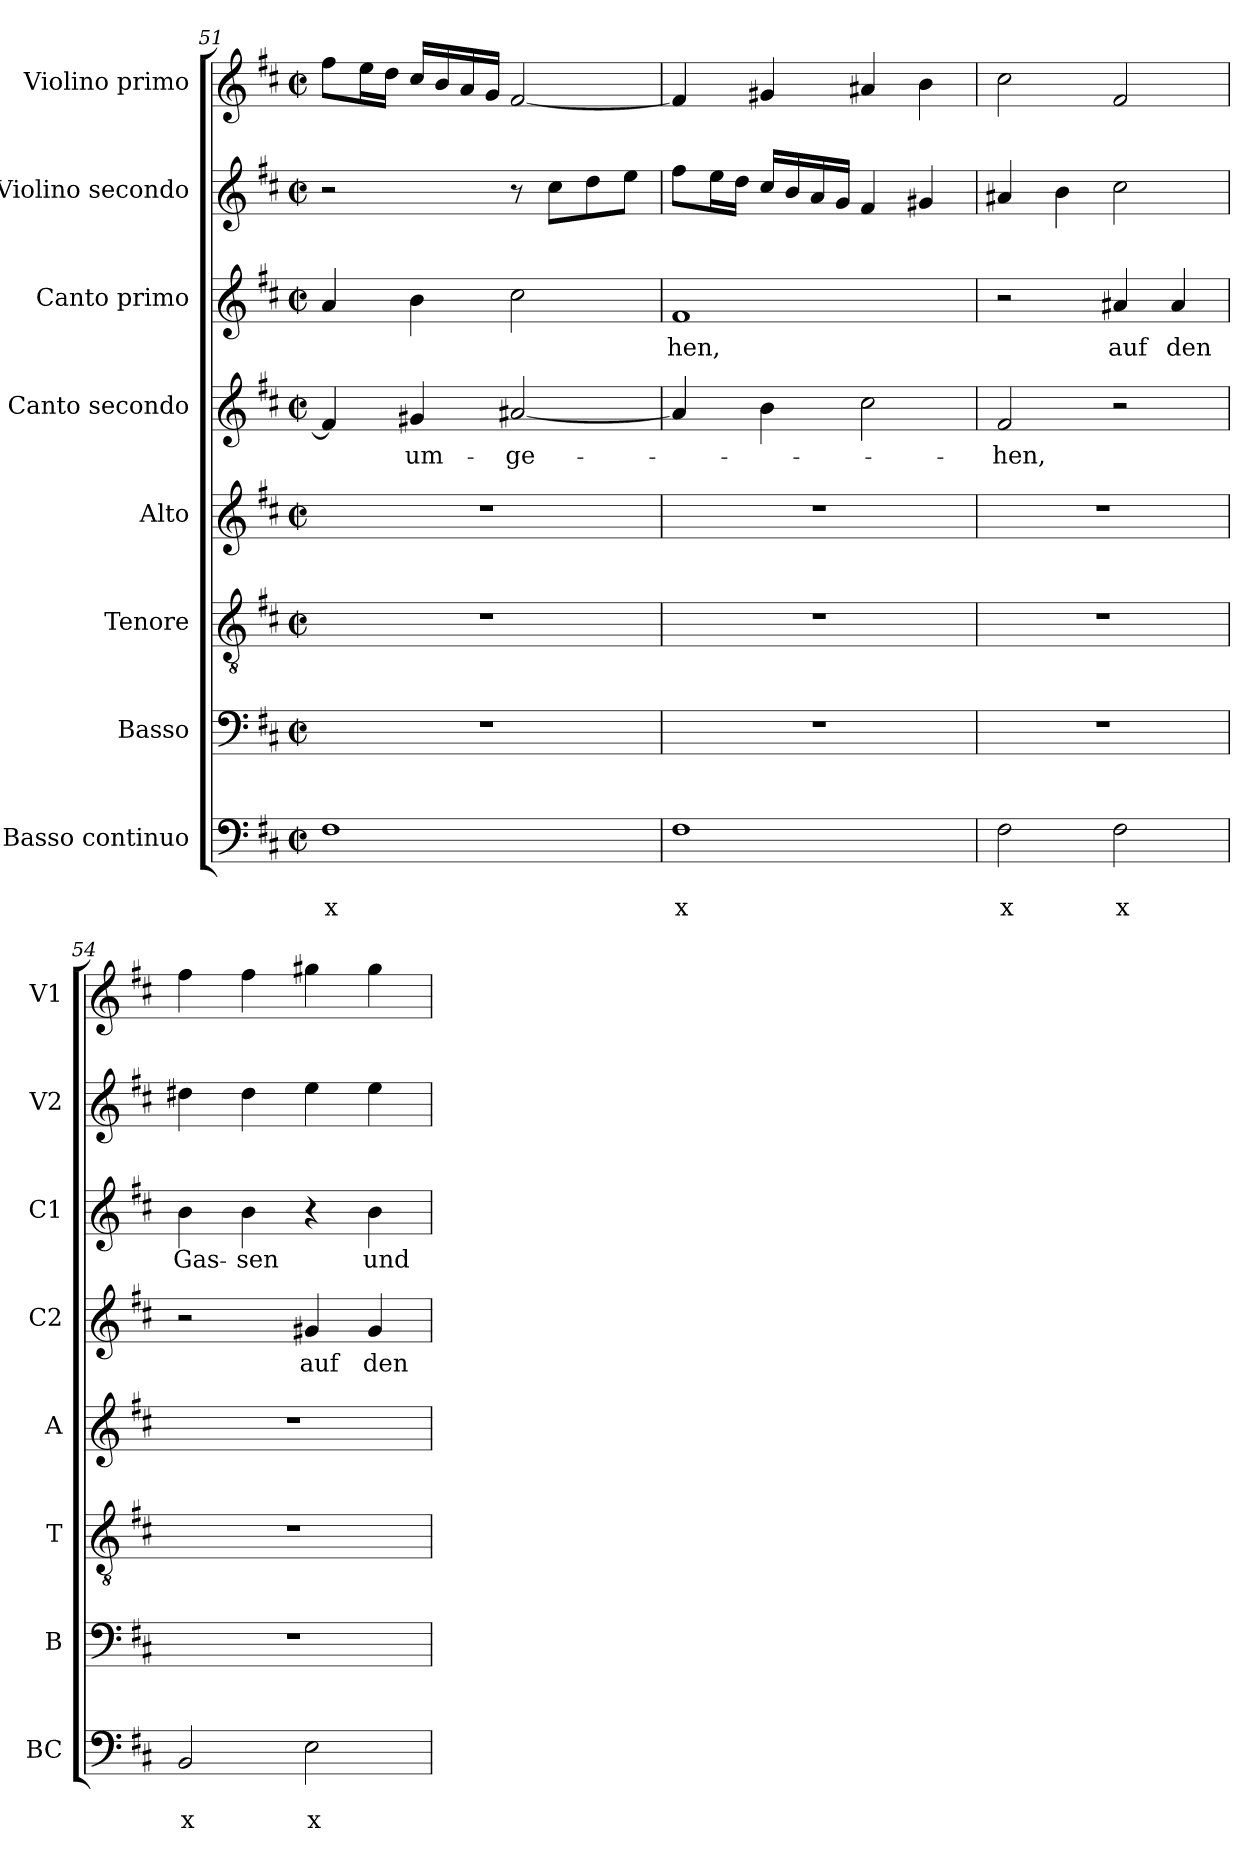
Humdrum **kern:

**kern	**text	**text	**kern	**kern	**kern	**kern	**text	**kern	**text	**kern	**kern
*part8	*part8	*part8	*part7	*part6	*part5	*part4	*part4	*part3	*part3	*part2	*part1
*staff8	*staff8	*staff8	*staff7	*staff6	*staff5	*staff4	*staff4	*staff3	*staff3	*staff2	*staff1
*I"Basso continuo	*	*	*I"Basso	*I"Tenore	*I"Alto	*I"Canto secondo	*	*I"Canto primo	*	*I"Violino secondo	*I"Violino primo
*I'BC	*	*	*I'B	*I'T	*I'A	*I'C2	*	*I'C1	*	*I'V2	*I'V1
*clefF4	*	*	*clefF4	*clefGv2	*clefG2	*clefG2	*	*clefG2	*	*clefG2	*clefG2
*k[f#c#]	*	*	*k[f#c#]	*k[f#c#]	*k[f#c#]	*k[f#c#]	*	*k[f#c#]	*	*k[f#c#]	*k[f#c#]
*D:	*	*	*D:	*D:	*D:	*D:	*	*D:	*	*D:	*D:
*M2/2	*	*	*M2/2	*M2/2	*M2/2	*M2/2	*	*M2/2	*	*M2/2	*M2/2
*met(c|)	*	*	*met(c|)	*met(c|)	*met(c|)	*met(c|)	*	*met(c|)	*	*met(c|)	*met(c|)
=51	=51	=51	=51	=51	=51	=51	=51	=51	=51	=51	=51
!	!	!LO:LY:b	!	!	!	!	!	!	!	!	!
1F#	.	x	1r	1r	1r	4f#/]	.	4a/	.	2r	8ff#\L
.	.	.	.	.	.	.	.	.	.	.	16ee\L
.	.	.	.	.	.	.	.	.	.	.	16dd\JJ
!	!	!	!	!	!	!	!LO:LY:b	!	!	!	!
.	.	.	.	.	.	4g#X/	um-	4b\	.	.	16cc#/LL
.	.	.	.	.	.	.	.	.	.	.	16b/
.	.	.	.	.	.	.	.	.	.	.	16a/
.	.	.	.	.	.	.	.	.	.	.	16g/JJ
!	!	!	!	!	!	!	!LO:LY:b	!	!	!	!
.	.	.	.	.	.	[2a#X/	-ge-	2cc#\	.	8r	[2f#/
.	.	.	.	.	.	.	.	.	.	8cc#\L	.
.	.	.	.	.	.	.	.	.	.	8dd\	.
.	.	.	.	.	.	.	.	.	.	8ee\J	.
=52	=52	=52	=52	=52	=52	=52	=52	=52	=52	=52	=52
!	!	!LO:LY:b	!	!	!	!	!	!	!LO:LY:b	!	!
1F#	.	x	1r	1r	1r	4a#/]	.	1f#	-hen,	8ff#\L	4f#/]
.	.	.	.	.	.	.	.	.	.	16ee\L	.
.	.	.	.	.	.	.	.	.	.	16dd\JJ	.
.	.	.	.	.	.	4b\	.	.	.	16cc#/LL	4g#X/
.	.	.	.	.	.	.	.	.	.	16b/	.
.	.	.	.	.	.	.	.	.	.	16a/	.
.	.	.	.	.	.	.	.	.	.	16g/JJ	.
.	.	.	.	.	.	2cc#\	.	.	.	4f#/	4a#X/
.	.	.	.	.	.	.	.	.	.	4g#X/	4b\
=53	=53	=53	=53	=53	=53	=53	=53	=53	=53	=53	=53
!	!	!LO:LY:b	!	!	!	!	!LO:LY:b	!	!	!	!
2F#\	.	x	1r	1r	1r	2f#/	-hen,	2r	.	4a#X/	2cc#\
.	.	.	.	.	.	.	.	.	.	4b\	.
!	!	!LO:LY:b	!	!	!	!	!	!	!LO:LY:b	!	!
2F#\	.	x	.	.	.	2r	.	4a#X/	auf	2cc#\	2f#/
!	!	!	!	!	!	!	!	!	!LO:LY:b	!	!
.	.	.	.	.	.	.	.	4a#/	den	.	.
=54	=54	=54	=54	=54	=54	=54	=54	=54	=54	=54	=54
!	!	!LO:LY:b	!	!	!	!	!	!	!LO:LY:b	!	!
2BB/	.	x	1r	1r	1r	2r	.	4b\	Gas-	4dd#X\	4ff#\
!	!	!	!	!	!	!	!	!	!LO:LY:b	!	!
.	.	.	.	.	.	.	.	4b\	-sen	4dd#\	4ff#\
!	!	!LO:LY:b	!	!	!	!	!LO:LY:b	!	!	!	!
2E\	.	x	.	.	.	4g#X/	auf	4r	.	4ee\	4gg#X\
!	!	!	!	!	!	!	!LO:LY:b	!	!LO:LY:b	!	!
.	.	.	.	.	.	4g#/	den	4b\	und	4ee\	4gg#\
=	=	=	=	=	=	=	=	=	=	=	=
*-	*-	*-	*-	*-	*-	*-	*-	*-	*-	*-	*-
